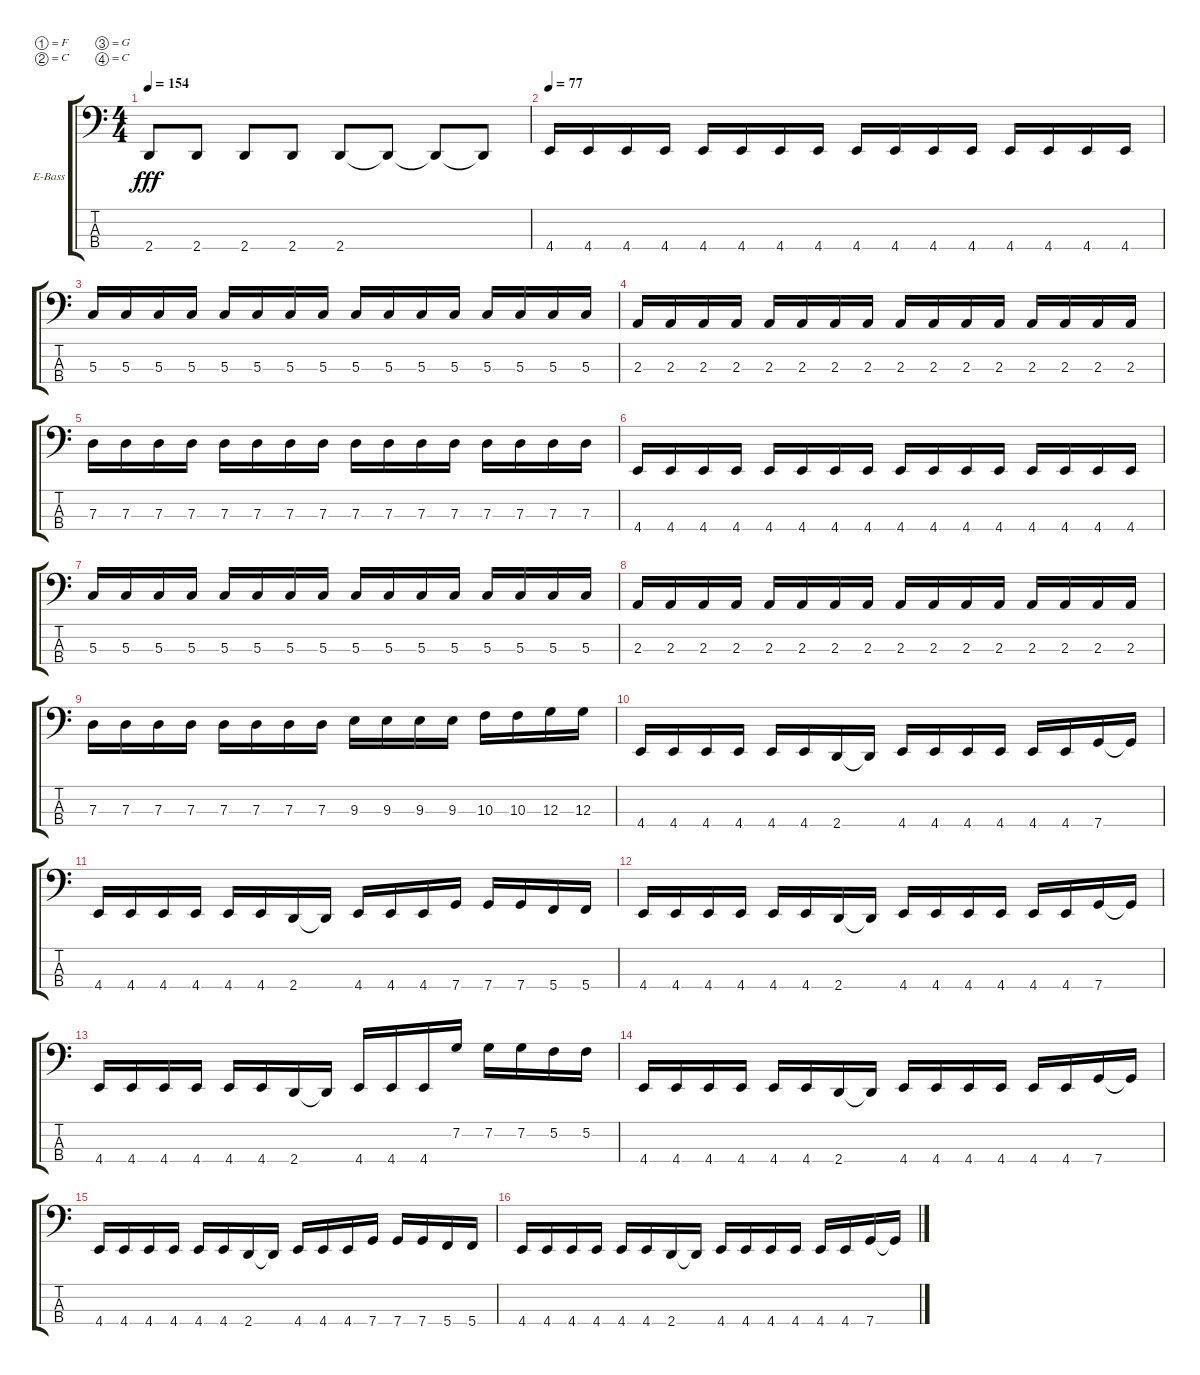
\bracketExtendMode groupsimilarinstruments
\firstSystemTrackNameOrientation horizontal
\otherSystemsTrackNameOrientation horizontal
\track ("Electric Bass" "E-Bass") {instrument electricbassfinger}
\staff {score tabs}
\tuning (F2 C2 G1 C1)
\ts (4 4)
\tempo 154
\clef f4
\ks c
2.4.8{dy fff instrument electricbassfinger} 2.4.8 2.4.8 2.4.8 2.4.8 2.4{t}.8 2.4{t}.8 2.4{t}.8 |
\tempo 77
4.4.16 4.4.16 4.4.16 4.4.16 4.4.16 4.4.16 4.4.16 4.4.16 4.4.16 4.4.16 4.4.16 4.4.16 4.4.16 4.4.16 4.4.16 4.4.16 |
5.3.16 5.3.16 5.3.16 5.3.16 5.3.16 5.3.16 5.3.16 5.3.16 5.3.16 5.3.16 5.3.16 5.3.16 5.3.16 5.3.16 5.3.16 5.3.16 |
2.3.16 2.3.16 2.3.16 2.3.16 2.3.16 2.3.16 2.3.16 2.3.16 2.3.16 2.3.16 2.3.16 2.3.16 2.3.16 2.3.16 2.3.16 2.3.16 |
7.3.16 7.3.16 7.3.16 7.3.16 7.3.16 7.3.16 7.3.16 7.3.16 7.3.16 7.3.16 7.3.16 7.3.16 7.3.16 7.3.16 7.3.16 7.3.16 |
4.4.16 4.4.16 4.4.16 4.4.16 4.4.16 4.4.16 4.4.16 4.4.16 4.4.16 4.4.16 4.4.16 4.4.16 4.4.16 4.4.16 4.4.16 4.4.16 |
5.3.16 5.3.16 5.3.16 5.3.16 5.3.16 5.3.16 5.3.16 5.3.16 5.3.16 5.3.16 5.3.16 5.3.16 5.3.16 5.3.16 5.3.16 5.3.16 |
2.3.16 2.3.16 2.3.16 2.3.16 2.3.16 2.3.16 2.3.16 2.3.16 2.3.16 2.3.16 2.3.16 2.3.16 2.3.16 2.3.16 2.3.16 2.3.16 |
7.3.16 7.3.16 7.3.16 7.3.16 7.3.16 7.3.16 7.3.16 7.3.16 9.3.16 9.3.16 9.3.16 9.3.16 10.3.16 10.3.16 12.3.16 12.3.16 |
4.4.16 4.4.16 4.4.16 4.4.16 4.4.16 4.4.16 2.4.16 2.4{t}.16 4.4.16 4.4.16 4.4.16 4.4.16 4.4.16 4.4.16 7.4.16 7.4{t}.16 |
4.4.16 4.4.16 4.4.16 4.4.16 4.4.16 4.4.16 2.4.16 2.4{t}.16 4.4.16 4.4.16 4.4.16 7.4.16 7.4.16 7.4.16 5.4.16 5.4.16 |
4.4.16 4.4.16 4.4.16 4.4.16 4.4.16 4.4.16 2.4.16 2.4{t}.16 4.4.16 4.4.16 4.4.16 4.4.16 4.4.16 4.4.16 7.4.16 7.4{t}.16 |
4.4.16 4.4.16 4.4.16 4.4.16 4.4.16 4.4.16 2.4.16 2.4{t}.16 4.4.16 4.4.16 4.4.16 7.2.16 7.2.16 7.2.16 5.2.16 5.2.16 |
4.4.16 4.4.16 4.4.16 4.4.16 4.4.16 4.4.16 2.4.16 2.4{t}.16 4.4.16 4.4.16 4.4.16 4.4.16 4.4.16 4.4.16 7.4.16 7.4{t}.16 |
4.4.16 4.4.16 4.4.16 4.4.16 4.4.16 4.4.16 2.4.16 2.4{t}.16 4.4.16 4.4.16 4.4.16 7.4.16 7.4.16 7.4.16 5.4.16 5.4.16 |
4.4.16 4.4.16 4.4.16 4.4.16 4.4.16 4.4.16 2.4.16 2.4{t}.16 4.4.16 4.4.16 4.4.16 4.4.16 4.4.16 4.4.16 7.4.16 7.4{t}.16
